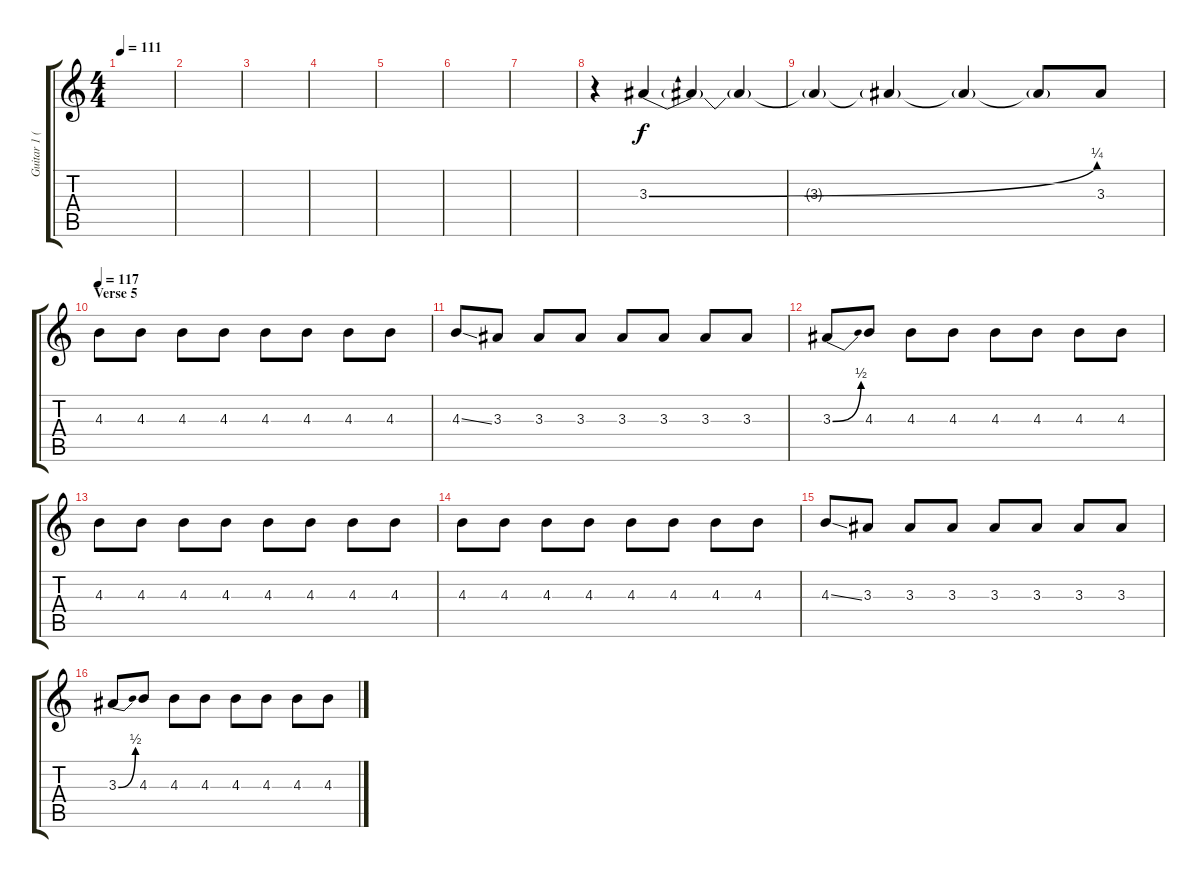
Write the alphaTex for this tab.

\track ("Guitar 1 (Daniel)" "Guitar 1 (") {instrument distortionguitar}
\staff {score tabs}
\tuning (E4 B3 G3 D3 A2 E2) {hide}
\ts (4 4)
\tempo 111
\clef g2
\ks c
|
|
|
|
|
|
|
r.4 3.3{be (bend 0 0 60 1)}.4{balance 13} 3.3{t}.4 3.3{t}.4 |
3.3{t}.4{volume 6 balance 13} 3.3{t}.4 3.3{t}.4 3.3{t}.8 3.3.8{volume 14 balance 8} |
\section ("" "Verse 5")
\tempo 117
4.3.8 4.3.8 4.3.8 4.3.8 4.3.8 4.3.8 4.3.8 4.3.8 |
4.3{ss}.8 3.3.8 3.3.8 3.3.8 3.3.8 3.3.8 3.3.8 3.3.8 |
3.3{be (bend 0 0 60 2)}.8 4.3.8 4.3.8 4.3.8 4.3.8 4.3.8 4.3.8 4.3.8 |
4.3.8 4.3.8 4.3.8 4.3.8 4.3.8 4.3.8 4.3.8 4.3.8 |
4.3.8 4.3.8 4.3.8 4.3.8 4.3.8 4.3.8 4.3.8 4.3.8 |
4.3{ss}.8 3.3.8 3.3.8 3.3.8 3.3.8 3.3.8 3.3.8 3.3.8 |
3.3{be (bend 0 0 60 2)}.8 4.3.8 4.3.8 4.3.8 4.3.8 4.3.8 4.3.8 4.3.8
